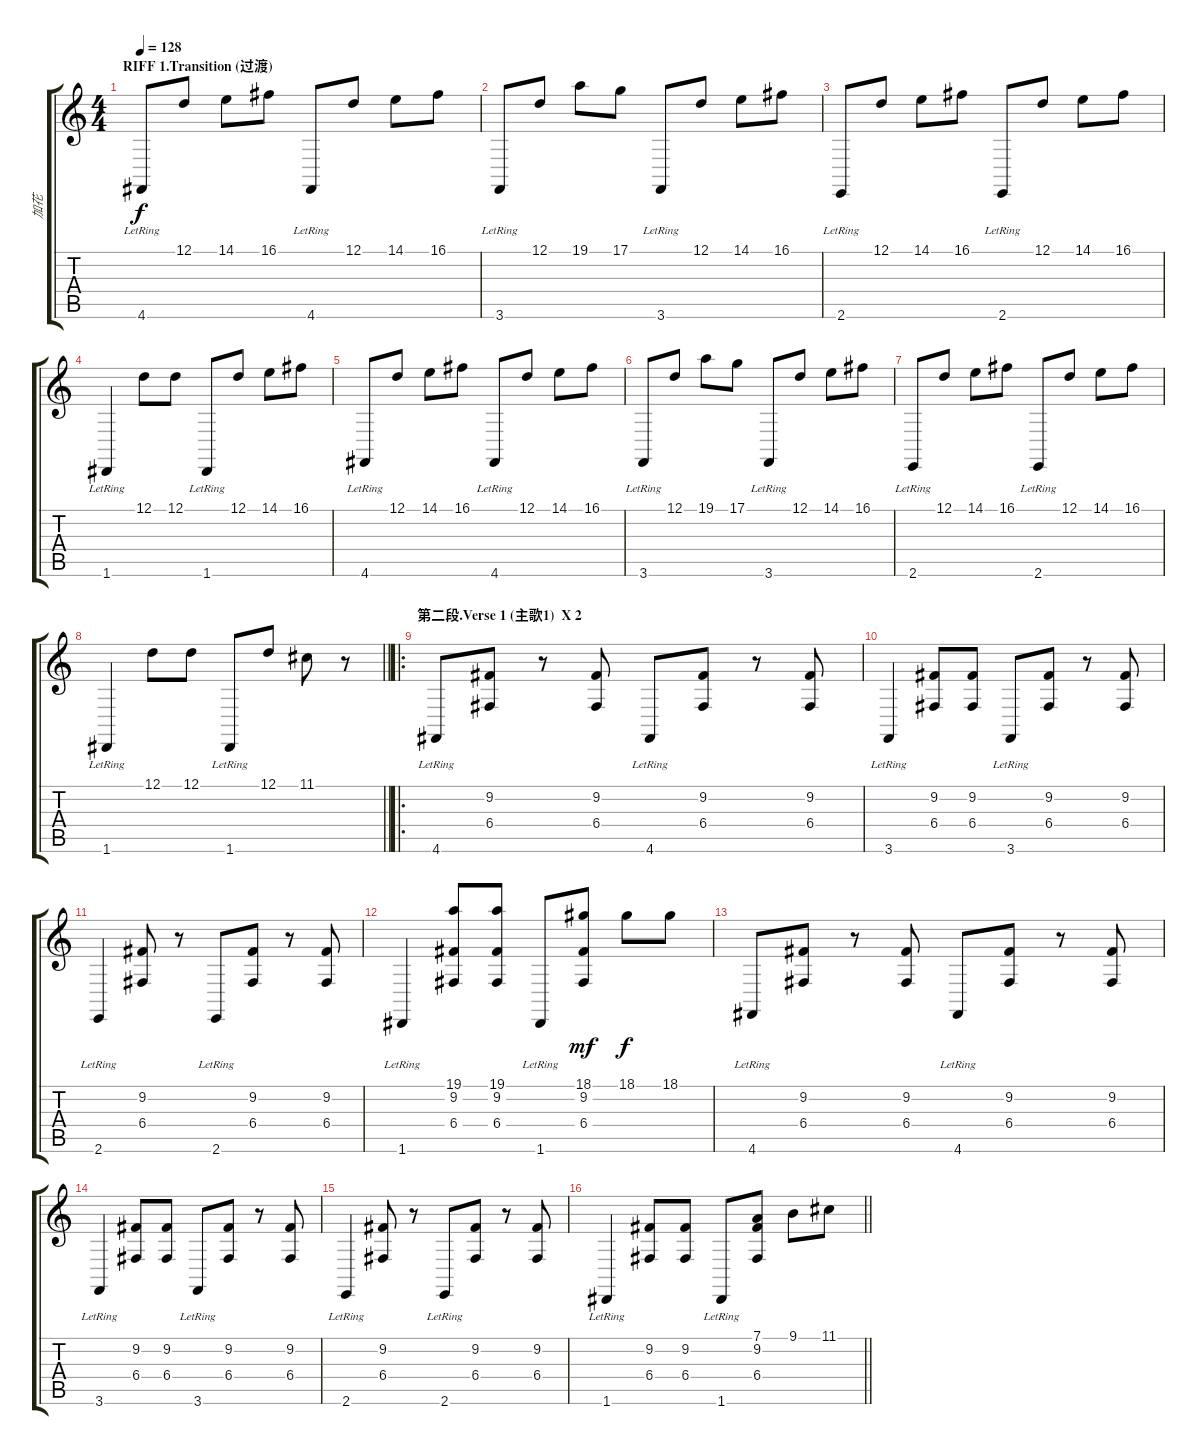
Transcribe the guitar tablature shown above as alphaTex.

\track ("加花" "加花") {instrument acousticgrandpiano}
\staff {score tabs}
\tuning (D4 A3 F3 C3 G2 D2) {hide}
\ts (4 4)
\section ("" "RIFF 1.Transition (过渡)")
\tempo 128
\clef g2
\ks c
4.6{lr}.8{dy f volume 14} 12.1.8 14.1.8 16.1.8 4.6{lr}.8 12.1.8 14.1.8 16.1.8 |
3.6{lr}.8 12.1.8 19.1.8 17.1.8 3.6{lr}.8 12.1.8 14.1.8 16.1.8 |
2.6{lr}.8 12.1.8 14.1.8 16.1.8 2.6{lr}.8 12.1.8 14.1.8 16.1.8 |
1.6{lr}.4 12.1.8 12.1.8 1.6{lr}.8 12.1.8 14.1.8 16.1.8 |
4.6{lr}.8 12.1.8 14.1.8 16.1.8 4.6{lr}.8 12.1.8 14.1.8 16.1.8 |
3.6{lr}.8 12.1.8 19.1.8 17.1.8 3.6{lr}.8 12.1.8 14.1.8 16.1.8 |
2.6{lr}.8 12.1.8 14.1.8 16.1.8 2.6{lr}.8 12.1.8 14.1.8 16.1.8 |
\barLineRight lightlight
1.6{lr}.4 12.1.8 12.1.8 1.6{lr}.8 12.1.8 11.1.8 r.8 |
\ro
\section ("" "第二段.Verse 1 (主歌1)  X 2")
4.6{lr}.8{volume 10} (9.2 6.4).8 r.8 (9.2 6.4).8 4.6{lr}.8 (9.2 6.4).8 r.8 (9.2 6.4).8 |
3.6{lr}.4 (9.2 6.4).8 (9.2 6.4).8 3.6{lr}.8 (9.2 6.4).8 r.8 (9.2 6.4).8 |
2.6{lr}.4 (9.2 6.4).8 r.8 2.6{lr}.8 (9.2 6.4).8 r.8 (9.2 6.4).8 |
1.6{lr}.4 (19.1 9.2 6.4).8 (19.1 9.2 6.4).8 1.6{lr}.8 (18.1 9.2 6.4).8{dy mf} 18.1.8{dy f} 18.1.8 |
4.6{lr}.8 (9.2 6.4).8 r.8 (9.2 6.4).8 4.6{lr}.8 (9.2 6.4).8 r.8 (9.2 6.4).8 |
3.6{lr}.4 (9.2 6.4).8 (9.2 6.4).8 3.6{lr}.8 (9.2 6.4).8 r.8 (9.2 6.4).8 |
2.6{lr}.4 (9.2 6.4).8 r.8 2.6{lr}.8 (9.2 6.4).8 r.8 (9.2 6.4).8 |
\barLineRight lightlight
1.6{lr}.4 (9.2 6.4).8 (9.2 6.4).8 1.6{lr}.8 (7.1 9.2 6.4).8 9.1.8{volume 14} 11.1.8
